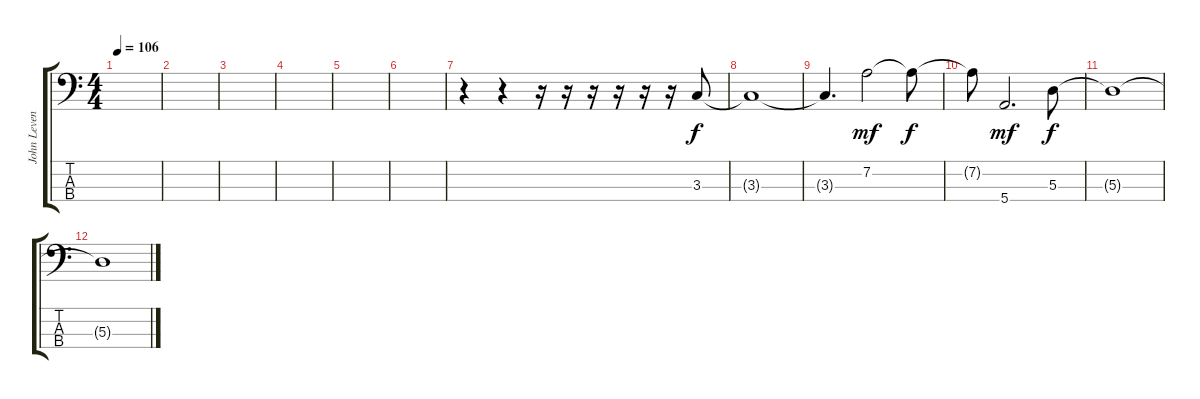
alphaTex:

\track ("John Leven - Bass" "John Leven") {instrument electricbassfinger}
\staff {score tabs}
\tuning (G2 D2 A1 E1) {hide}
\ts (4 4)
\tempo 106
\clef f4
\ks c
|
|
|
|
|
|
r.4 r.4 r.16 r.16 r.16 r.16 r.16 r.16 3.3.8 |
3.3{t}.1 |
3.3{t}.4{d} 7.2.2{dy mf} 7.2{t}.8{dy f} |
7.2{t}.8 5.4.2{d dy mf} 5.3.8{dy f} |
5.3{t}.1 |
5.3{t}.1
